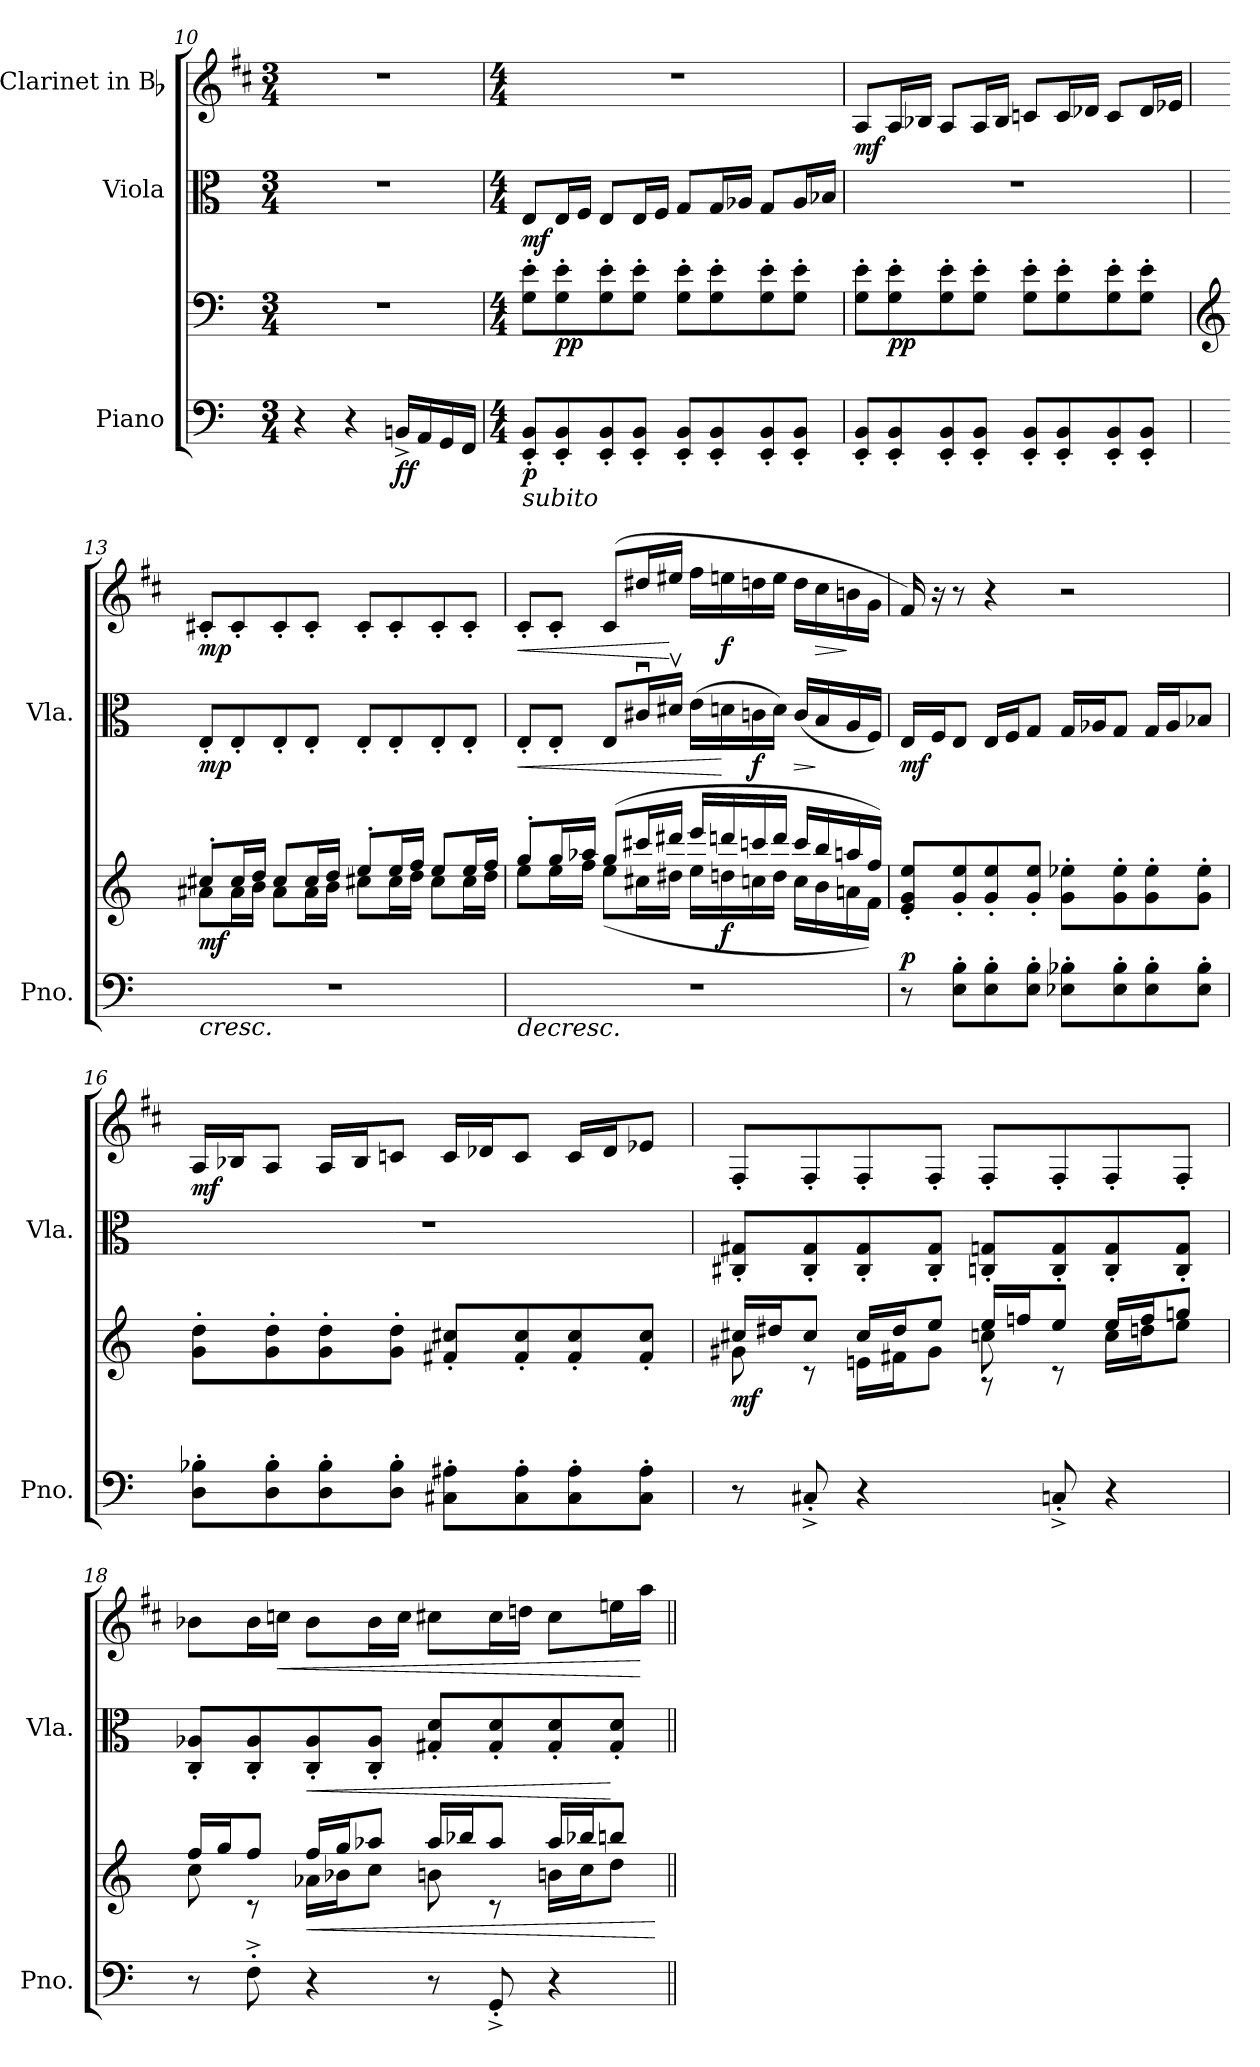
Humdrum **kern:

**kern	**kern	**dynam	**kern	**dynam	**kern	**dynam
*part3	*part3	*part3	*part2	*part2	*part1	*part1
*staff4	*staff3	*staff3/4	*staff2	*staff2	*staff1	*staff1
*I"Piano	*	*	*I"Viola	*	*I"Clarinet in Bb	*
*I'Pno.	*	*	*I'Vla.	*	*	*
!!LO:PB:g=z
*clefF4	*clefF4	*	*clefC3	*	*clefG2	*
*	*	*	*	*	*ITrd1c2	*
*k[]	*k[]	*	*k[]	*	*k[]	*
*a:	*a:	*	*a:	*	*a:	*
*M3/4	*M3/4	*	*M3/4	*	*M3/4	*
*MM100	*MM100	*	*MM100	*	*MM100	*
=10	=10	=10	=10	=10	=10	=10
4r	2.r	.	2.r	.	2.r	.
4r	.	.	.	.	.	.
!	!	!LO:DY:b=2	!	!	!	!
16BBn^</LL	.	ff	.	.	.	.
16AA/	.	.	.	.	.	.
16GG/	.	.	.	.	.	.
16FF/JJ	.	.	.	.	.	.
=11	=11	=11	=11	=11	=11	=11
*M4/4	*M4/4	*	*M4/4	*	*M4/4	*
!LO:TX:b:i:t=subito	!	!	!	!	!	!
!	!	!LO:DY:b=2	!	!LO:DY:b	!	!
8EE/'< 8BB/'<L	8G\'> 8e\'>L	p	8E/L	mf	1r	.
!	!	!LO:DY:b	!	!	!	!
8EE/'< 8BB/'<	8G\'> 8e\'>	pp	16E/L	.	.	.
.	.	.	16F/JJ	.	.	.
8EE/'< 8BB/'<	8G\'> 8e\'>	.	8E/L	.	.	.
8EE/'< 8BB/'<J	8G\'> 8e\'>J	.	16E/L	.	.	.
.	.	.	16F/JJ	.	.	.
8EE/'< 8BB/'<L	8G\'> 8e\'>L	.	8G/L	.	.	.
8EE/'< 8BB/'<	8G\'> 8e\'>	.	16G/L	.	.	.
.	.	.	16A-X/JJ	.	.	.
8EE/'< 8BB/'<	8G\'> 8e\'>	.	8G/L	.	.	.
8EE/'< 8BB/'<J	8G\'> 8e\'>J	.	16A-/L	.	.	.
.	.	.	16B-X/JJ	.	.	.
=12	=12	=12	=12	=12	=12	=12
!	!	!	!	!	!	!LO:DY:b
8EE/'< 8BB/'<L	8G\'> 8e\'>L	.	1r	.	8G/L	mf
!	!	!LO:DY:b	!	!	!	!
8EE/'< 8BB/'<	8G\'> 8e\'>	pp	.	.	16G/L	.
.	.	.	.	.	16A-X/JJ	.
8EE/'< 8BB/'<	8G\'> 8e\'>	.	.	.	8G/L	.
8EE/'< 8BB/'<J	8G\'> 8e\'>J	.	.	.	16G/L	.
.	.	.	.	.	16A-/JJ	.
8EE/'< 8BB/'<L	8G\'> 8e\'>L	.	.	.	8B-X/L	.
8EE/'< 8BB/'<	8G\'> 8e\'>	.	.	.	16B-/L	.
.	.	.	.	.	16c-X/JJ	.
8EE/'< 8BB/'<	8G\'> 8e\'>	.	.	.	8B-/L	.
8EE/'< 8BB/'<J	8G\'> 8e\'>J	.	.	.	16c-/L	.
.	.	.	.	.	16d-X/JJ	.
!!LO:LB:g=z
=13	=13	=13	=13	=13	=13	=13
*	*clefG2	*	*	*	*	*
!	!	!LO:HP:b=2	!	!	!	!
*	*^	*	*	*	*	*
!	!	!	!LO:DY:n=1:b	!	!LO:DY:b	!	!LO:DY:b
1r	8cc#X'>/L	8a#X\L	< mf	8E'</L	mp	8Bn'</L	mp
.	16cc#/L	16a#\L	.	8E'</	.	8B'</	.
.	16dd/JJ	16b\JJ	.	.	.	.	.
.	8cc#/L	8a#\L	.	8E'</	.	8B'</	.
.	16cc#/L	16a#\L	.	8E'</J	.	8B'</J	.
.	16dd/JJ	16b\JJ	.	.	.	.	.
.	8ee'>/L	8cc#X\L	.	8E'</L	.	8B'</L	.
.	16ee/L	16cc#\L	.	8E'</	.	8B'</	.
.	16ff/JJ	16dd\JJ	.	.	.	.	.
.	8ee/L	8cc#\L	.	8E'</	.	8B'</	.
.	16ee/L	16cc#\L	.	8E'</J	.	8B'</J	.
.	16ff/JJ	16dd\JJ	.	.	.	.	.
=14	=14	=14	=14	=14	=14	=14	=14
!	!	!	!LO:HP:b=2	!	!LO:HP:b	!	!LO:HP:b
1r	8gg'>/L	8ee\L	>	8E'</L	<	8B'</L	<
.	16gg/L	16ee\L	.	8E'</J	.	8B'</J	.
.	16aa-X/JJ	16ff\JJ	.	.	.	.	.
.	(>8gg/L	(<8ee\L	.	8E/L	.	(>8B/L	.
.	16ccc#X/L	16cc#X\L	.	16c#Xu>/L	.	16cc#X/L	.
.	16ddd#X/JJ	16dd#X\JJ	[	16d#Xv>/JJ	.	16dd#X/JJ	[
.	16eee/LL	16ee\LL	.	(>16e\LL	.	16ee\LL	.
!	!	!	!LO:DY:b	!	!	!	!LO:DY:b
.	16dddn/	16ddn\	f	16dn\	[	16ddn\	f
!	!	!	!	!	!LO:DY:b	!	!
.	16cccn/	16ccn\	.	16cn\	f	16ccn\	.
.	16ddd/JJ	16dd\JJ	.	16d\JJ)	.	16dd\JJ	.
!	!	!	!	!	!LO:HP:b	!	!
.	16ccc/LL	16cc\LL	.	(<16c/LL	>	16cc\LL	.
!	!	!	!	!	!	!	!LO:HP:b
.	16bb/	16b\	.	16B/	]	16b\	>
.	16aan/	16an\	.	16A/	.	16an\	]
.	16ff/JJ)	16f\JJ)	.	16F/JJ)	.	16f\JJ	.
!!LO:PB:g=z
=15	=15	=15	=15	=15	=15	=15	=15
!	!	!	!LO:DY:a=2	!	!LO:DY:b	!	!
*	*v	*v	*	*	*	*	*
8r	8e/'< 8g/'< 8ee/'<L	p	16E/LL	mf	16e/)	.
.	.	.	16F/J	.	16r	.
8E\'> 8B\'>L	8g/'< 8ee/'<	]	8E/J	.	8r	.
8E\'> 8B\'>	8g/'< 8ee/'<	.	16E/LL	.	4r	.
.	.	.	16F/J	.	.	.
8E\'> 8B\'>J	8g/'< 8ee/'<J	.	8G/J	.	.	.
8E-X\'> 8B-X\'>L	8g\'> 8ee-X\'>L	.	16G/LL	.	2r	.
.	.	.	16A-X/J	.	.	.
8E-\'> 8B-\'>	8g\'> 8ee-\'>	.	8G/J	.	.	.
8E-\'> 8B-\'>	8g\'> 8ee-\'>	.	16G/LL	.	.	.
.	.	.	16A-/J	.	.	.
8E-\'> 8B-\'>J	8g\'> 8ee-\'>J	.	8B-X/J	.	.	.
=16	=16	=16	=16	=16	=16	=16
!	!	!	!	!	!	!LO:DY:b
8D\'> 8B-X\'>L	8g\'> 8dd\'>L	.	1r	.	16G/LL	mf
.	.	.	.	.	16A-X/J	.
8D\'> 8B-\'>	8g\'> 8dd\'>	.	.	.	8G/J	.
8D\'> 8B-\'>	8g\'> 8dd\'>	.	.	.	16G/LL	.
.	.	.	.	.	16A-/J	.
8D\'> 8B-\'>J	8g\'> 8dd\'>J	.	.	.	8B-X/J	.
8C#X\'> 8A#X\'>L	8f#X/'< 8cc#X/'<L	.	.	.	16B-/LL	.
.	.	.	.	.	16c-X/J	.
8C#\'> 8A#\'>	8f#/'< 8cc#/'<	.	.	.	8B-/J	.
8C#\'> 8A#\'>	8f#/'< 8cc#/'<	.	.	.	16B-/LL	.
.	.	.	.	.	16c-/J	.
8C#\'> 8A#\'>J	8f#/'< 8cc#/'<J	.	.	.	8d-X/J	.
!!LO:LB:g=z
=17	=17	=17	=17	=17	=17	=17
*	*^	*	*	*	*	*
!	!	!	!LO:DY:b	!	!	!	!
8r	16cc#X/LL	8g#X\	mf	8C#X/'< 8G#X/'<L	.	8E'</L	.
.	16dd#X/J	.	.	.	.	.	.
8C#X^<'</	8cc#/J	8rc	.	8C#/'< 8G#/'<	.	8E'</	.
4r	16cc#/LL	16en\LL	.	8C#/'< 8G#/'<	.	8E'</	.
.	16dd#/J	16f#X\J	.	.	.	.	.
.	8ee/J	8g#\J	.	8C#/'< 8G#/'<J	.	8E'</J	.
8rbb	16ee/LL	8ccn\	.	8Cn/'< 8Gn/'<L	.	8E'</L	.
.	16ffn/J	.	.	.	.	.	.
8Cn^<'</	8ee/J	8rc	.	8C/'< 8G/'<	.	8E'</	.
4r	16ee/LL	16cc\LL	.	8C/'< 8G/'<	.	8E'</	.
.	16ff/J	16ddn\J	.	.	.	.	.
.	8ggn/J	8ee\J	.	8C/'< 8G/'<J	.	8E'</J	.
=18	=18	=18	=18	=18	=18	=18	=18
8r	16ff/LL	8cc\	.	8C/'< 8A-X/'<L	.	8a-X\L	.
.	16gg/J	.	.	.	.	.	.
8F^>'>\	8ff/J	8rc	.	8C/'< 8A-/'<	.	16a-\L	.
!	!	!	!	!	!	!	!LO:HP:b
.	.	.	.	.	.	16b-X\JJ	<
!	!	!	!LO:HP:b	!	!LO:HP:b	!	!
4r	16ff/LL	16a-X\LL	<	8C/'< 8A-/'<	<	8a-\L	.
.	16gg/J	16b-X\J	.	.	.	.	.
.	8aa-X/J	8cc\J	.	8C/'< 8A-/'<J	.	16a-\L	.
.	.	.	.	.	.	16b-\JJ	.
8r	16aa-/LL	8bn\	.	8G#X/'< 8d/'<L	.	8bn\L	.
.	16bb-X/J	.	.	.	.	.	.
8GG^<'</	8aa-/J	8rc	.	8G#/'< 8d/'<	.	16b\L	.
.	.	.	.	.	.	16ccn\JJ	.
4r	16aa-/LL	16bn\LL	.	8G#/'< 8d/'<	.	8b\L	.
.	16bb-X/J	16cc\J	.	.	.	.	.
.	8bbn/J	8dd\J	.	8G#/'< 8d/'<J	[	16ddn\L	.
.	.	.	.	.	.	16gg\JJ	[
*	*v	*v	*	*	*	*	*
.	.	[	.	.	.	.
=||	=||	=||	=||	=||	=||	=||
*-	*-	*-	*-	*-	*-	*-
